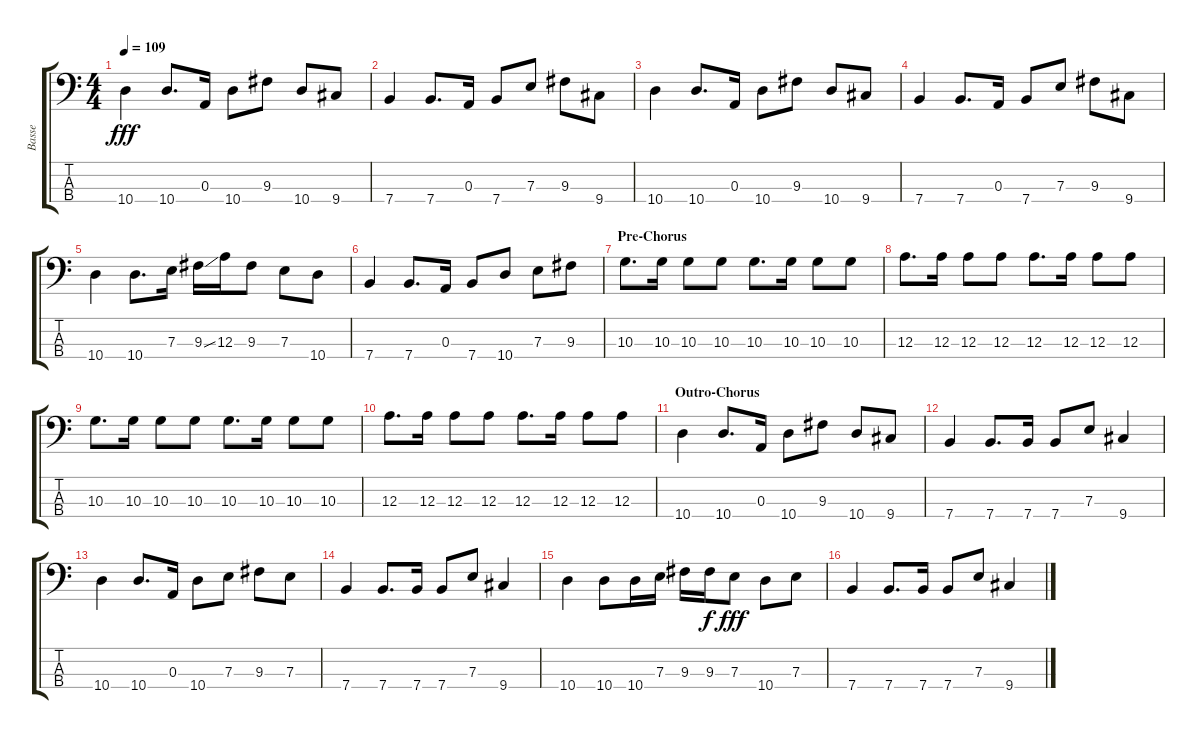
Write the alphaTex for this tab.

\track ("Basse" "Basse") {instrument electricbassfinger}
\staff {score tabs}
\tuning (G2 D2 A1 E1) {hide}
\ts (4 4)
\tempo 109
\clef f4
\ks c
10.4.4{dy fff} 10.4.8{d} 0.3.16 10.4.8 9.3.8 10.4.8 9.4.8 |
7.4.4 7.4.8{d} 0.3.16 7.4.8 7.3.8 9.3.8 9.4.8 |
10.4.4 10.4.8{d} 0.3.16 10.4.8 9.3.8 10.4.8 9.4.8 |
7.4.4 7.4.8{d} 0.3.16 7.4.8 7.3.8 9.3.8 9.4.8 |
10.4.4 10.4.8{d} 7.3.16 9.3{ss}.16 12.3.16 9.3.8 7.3.8 10.4.8 |
7.4.4 7.4.8{d} 0.3.16 7.4.8 10.4.8 7.3.8 9.3.8 |
\section ("" "Pre-Chorus")
10.3.8{d} 10.3.16 10.3.8 10.3.8 10.3.8{d} 10.3.16 10.3.8 10.3.8 |
12.3.8{d} 12.3.16 12.3.8 12.3.8 12.3.8{d} 12.3.16 12.3.8 12.3.8 |
10.3.8{d} 10.3.16 10.3.8 10.3.8 10.3.8{d} 10.3.16 10.3.8 10.3.8 |
12.3.8{d} 12.3.16 12.3.8 12.3.8 12.3.8{d} 12.3.16 12.3.8 12.3.8 |
\section ("" "Outro-Chorus")
10.4.4 10.4.8{d} 0.3.16 10.4.8 9.3.8 10.4.8 9.4.8 |
7.4.4 7.4.8{d} 7.4.16 7.4.8 7.3.8 9.4.4 |
10.4.4 10.4.8{d} 0.3.16 10.4.8 7.3.8 9.3.8 7.3.8 |
7.4.4 7.4.8{d} 7.4.16 7.4.8 7.3.8 9.4.4 |
10.4.4 10.4.8 10.4.16 7.3.16 9.3.16 9.3.16{dy f} 7.3.8{dy fff} 10.4.8 7.3.8 |
7.4.4 7.4.8{d} 7.4.16 7.4.8 7.3.8 9.4.4
